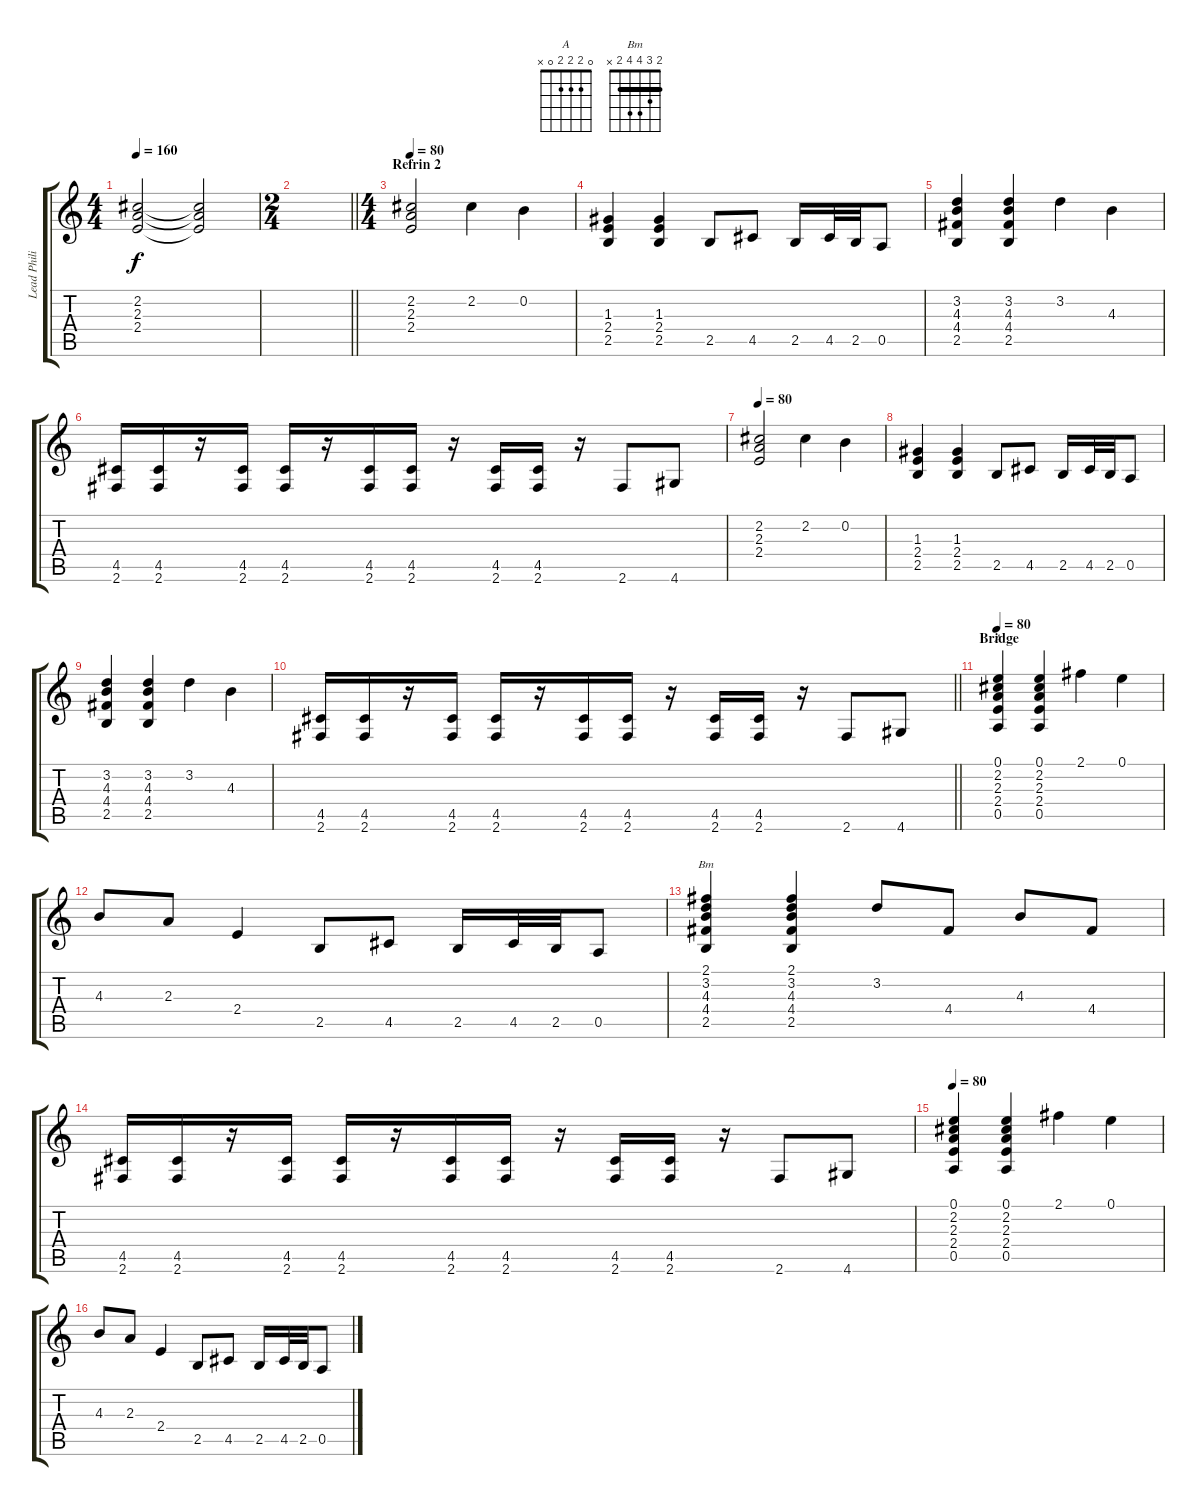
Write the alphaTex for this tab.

\track ("Lead Philippe" "Lead Phili") {instrument overdrivenguitar}
\staff {score tabs}
\tuning (E4 B3 G3 D3 A2 E2) {hide}
\chord ("A" 0 2 2 2 0 x)
\chord ("Bm" 2 3 4 4 2 x) {barre 2}
\ts (4 4)
\tempo 160
\clef g2
\ks c
(2.2{t} 2.3{t} 2.4{t}).2{dy f} (2.2{t} 2.3{t} 2.4{t}).2 |
\ts (2 4)
\barLineRight lightlight
|
\ts (4 4)
\section ("" "Refrin 2")
\tempo 80
(2.2 2.3 2.4).2{volume 8} 2.2.4 0.2.4 |
(1.3 2.4 2.5).4 (1.3 2.4 2.5).4 2.5.8 4.5.8 2.5.16 4.5.32 2.5.32 0.5.8 |
(3.2 4.3 4.4 2.5).4 (3.2 4.3 4.4 2.5).4 3.2.4 4.3.4 |
(4.5 2.6).16 (4.5 2.6).16 r.16 (4.5 2.6).16 (4.5 2.6).16 r.16 (4.5 2.6).16 (4.5 2.6).16 r.16 (4.5 2.6).16 (4.5 2.6).16 r.16 2.6.8 4.6.8 |
\tempo 80
(2.2 2.3 2.4).2{volume 8} 2.2.4 0.2.4 |
(1.3 2.4 2.5).4 (1.3 2.4 2.5).4 2.5.8 4.5.8 2.5.16 4.5.32 2.5.32 0.5.8 |
(3.2 4.3 4.4 2.5).4 (3.2 4.3 4.4 2.5).4 3.2.4 4.3.4 |
\barLineRight lightlight
(4.5 2.6).16 (4.5 2.6).16 r.16 (4.5 2.6).16 (4.5 2.6).16 r.16 (4.5 2.6).16 (4.5 2.6).16 r.16 (4.5 2.6).16 (4.5 2.6).16 r.16 2.6.8 4.6.8 |
\section ("" "Bridge")
\tempo 80
(0.1 2.2 2.3 2.4 0.5).4{ch "A"} (0.1 2.2 2.3 2.4 0.5).4 2.1.4 0.1.4 |
4.3.8 2.3.8 2.4.4 2.5.8 4.5.8 2.5.16 4.5.32 2.5.32 0.5.8 |
(2.1 3.2 4.3 4.4 2.5).4{ch "Bm"} (2.1 3.2 4.3 4.4 2.5).4 3.2.8 4.4.8 4.3.8 4.4.8 |
(4.5 2.6).16 (4.5 2.6).16 r.16 (4.5 2.6).16 (4.5 2.6).16 r.16 (4.5 2.6).16 (4.5 2.6).16 r.16 (4.5 2.6).16 (4.5 2.6).16 r.16 2.6.8 4.6.8 |
\tempo 80
(0.1 2.2 2.3 2.4 0.5).4 (0.1 2.2 2.3 2.4 0.5).4 2.1.4 0.1.4 |
4.3.8 2.3.8 2.4.4 2.5.8 4.5.8 2.5.16 4.5.32 2.5.32 0.5.8
